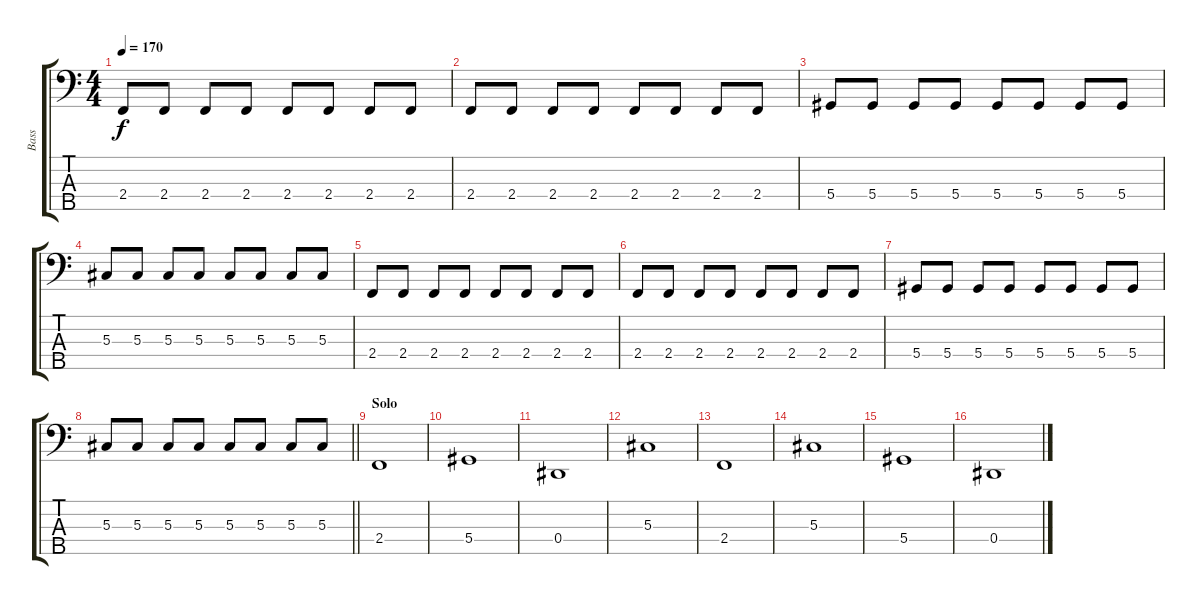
\track ("Bass" "Bass") {instrument electricbassfinger}
\staff {score tabs}
\tuning (Gb2 Db2 Ab1 Eb1 Bb0) {hide}
\ts (4 4)
\tempo 170
\clef f4
\ks c
2.4.8{dy f} 2.4.8 2.4.8 2.4.8 2.4.8 2.4.8 2.4.8 2.4.8 |
2.4.8 2.4.8 2.4.8 2.4.8 2.4.8 2.4.8 2.4.8 2.4.8 |
5.4.8 5.4.8 5.4.8 5.4.8 5.4.8 5.4.8 5.4.8 5.4.8 |
5.3.8 5.3.8 5.3.8 5.3.8 5.3.8 5.3.8 5.3.8 5.3.8 |
2.4.8 2.4.8 2.4.8 2.4.8 2.4.8 2.4.8 2.4.8 2.4.8 |
2.4.8 2.4.8 2.4.8 2.4.8 2.4.8 2.4.8 2.4.8 2.4.8 |
5.4.8 5.4.8 5.4.8 5.4.8 5.4.8 5.4.8 5.4.8 5.4.8 |
\barLineRight lightlight
5.3.8 5.3.8 5.3.8 5.3.8 5.3.8 5.3.8 5.3.8 5.3.8 |
\section ("" "Solo")
2.4.1 |
5.4.1 |
0.4.1 |
5.3.1 |
2.4.1 |
5.3.1 |
5.4.1 |
0.4.1
